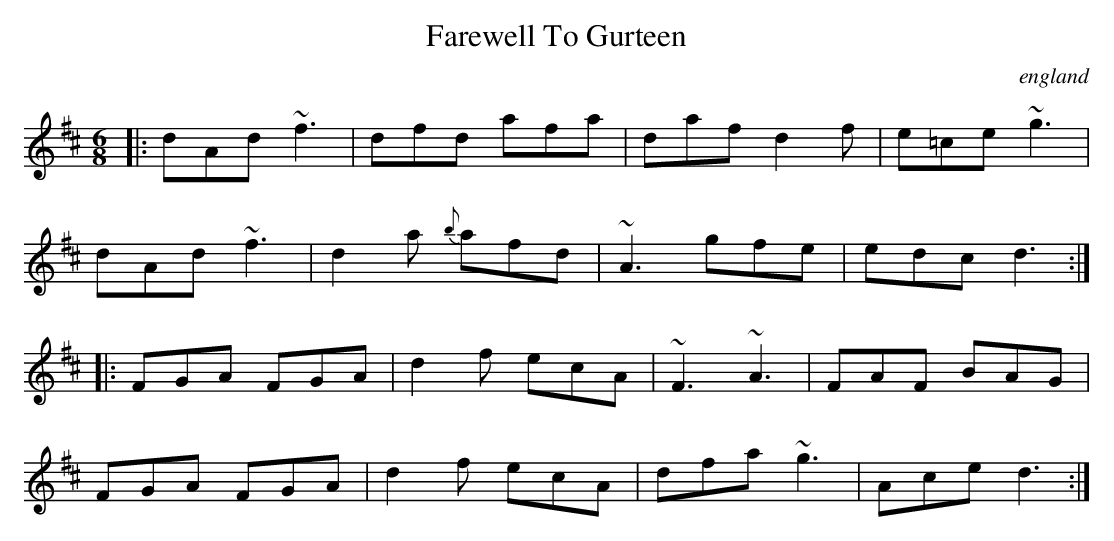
X:1
T:Farewell To Gurteen
O:england
M:6/8
L:1/8
K:D
|:dAd ~f3|dfd afa|daf d2f|e=ce ~g3|
dAd ~f3|d2a {b}afd|~A3 gfe|edc d3:|
|:FGA FGA|d2f ecA|~F3 ~A3|FAF BAG|
FGA FGA|d2f ecA|dfa ~g3|Ace d3:|
